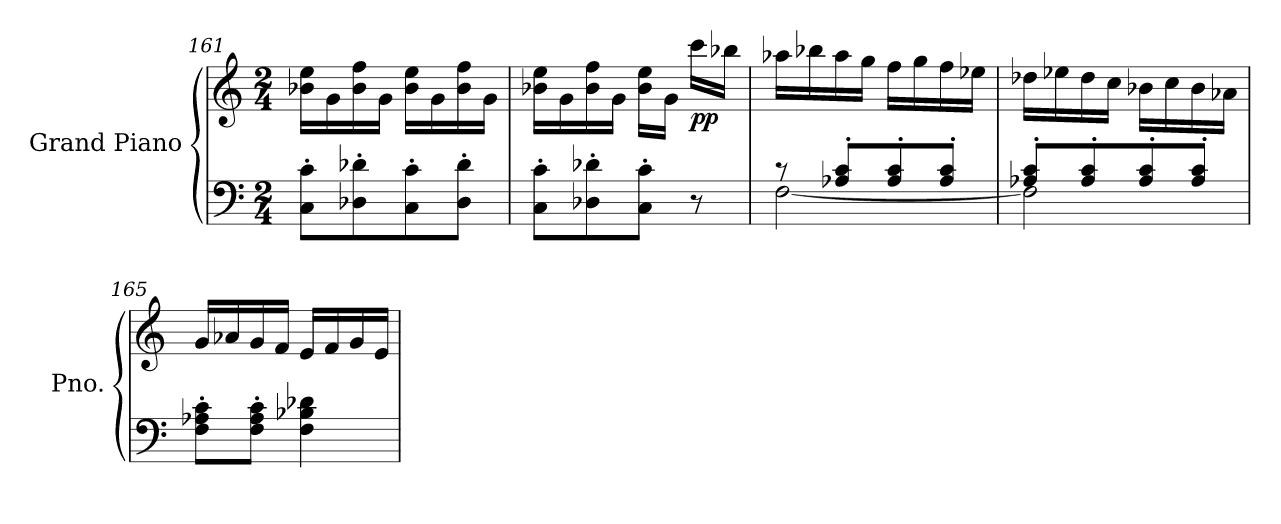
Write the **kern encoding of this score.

**kern	**kern	**dynam
*part1	*part1	*part1
*staff2	*staff1	*staff1/2
*I"Grand Piano	*	*
*I'Pno.	*	*
*clefF4	*clefG2	*
*k[]	*k[]	*
*M2/4	*M2/4	*
=161	=161	=161
8C\' 8c\'L	16b-X\ 16ee\LL	.
.	16g\	.
8D-X\' 8d-X\'	16b-\ 16ff\	.
.	16g\JJ	.
8C\' 8c\'	16b-\ 16ee\LL	.
.	16g\	.
8D-\' 8d-\'J	16b-\ 16ff\	.
.	16g\JJ	.
=162	=162	=162
8C\' 8c\'L	16b-X\ 16ee\LL	.
.	16g\	.
8D-X\' 8d-X\'	16b-\ 16ff\	.
.	16g\JJ	.
8C\' 8c\'J	16b-\ 16ee\LL	.
.	16g\JJ	.
!	!	!LO:DY:b
8r	16ccc\LL	pp
.	16bb-X\JJ	.
!!LO:LB:g=z
=163	=163	=163
*^	*	*
8r	[2F\	16aa-X\LL	.
.	.	16bb-X\	.
8A-X/' 8c/'L	.	16aa-\	.
.	.	16gg\JJ	.
8A-/' 8c/'	.	16ff\LL	.
.	.	16gg\	.
8A-/' 8c/'J	.	16ff\	.
.	.	16ee-X\JJ	.
=164	=164	=164	=164
8A-X/' 8c/'L	2F\]	16dd-X\LL	.
.	.	16ee-X\	.
8A-/' 8c/'	.	16dd-\	.
.	.	16cc\JJ	.
8A-/' 8c/'	.	16b-X\LL	.
.	.	16cc\	.
8A-/' 8c/'J	.	16b-\	.
.	.	16a-X\JJ	.
*v	*v	*	*
=165	=165	=165
8F\' 8A-X\' 8c\'L	16g/LL	.
.	16a-X/	.
8F\' 8A-\' 8c\'J	16g/	.
.	16f/JJ	.
4F\ 4B-X\ 4d-X\	16e/LL	.
.	16f/	.
.	16g/	.
.	16e/JJ	.
=	=	=
*-	*-	*-
